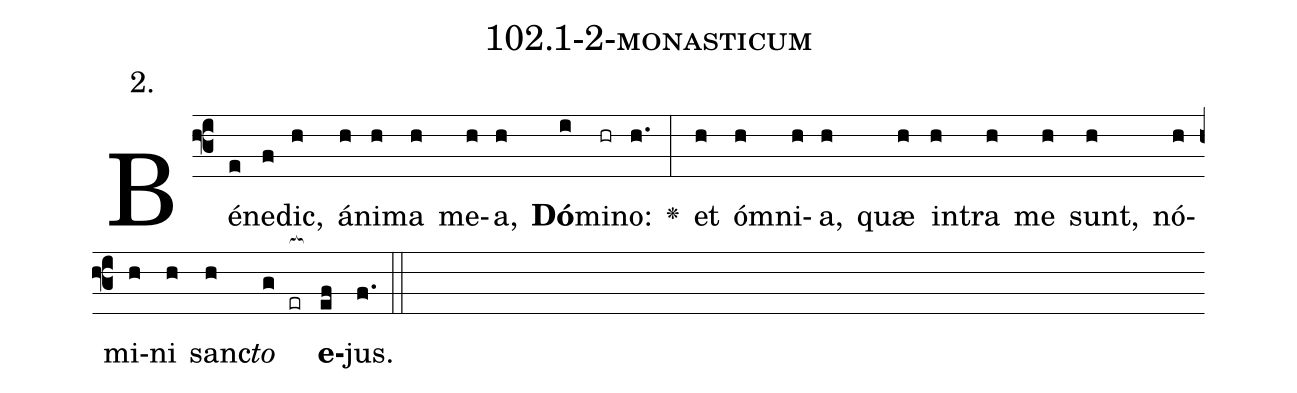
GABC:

name: 102.1-2-monasticum;
annotation: 2.;
%%
(f3)Bé(e)ne(f)dic,(h) á(h)ni(h)ma(h) me(h)a,(h) <b>Dó</b>(i)mi(hr)no:(h.) <v>\greheightstar</v>(:) et(h) óm(h)ni(h)a,(h) quæ(h) in(h)tra(h) me(h) sunt,(h) nó(h)mi(h)ni(h) sanc(h)<i>to</i>(g er[ocb:1{]) <b>e</b>(ef[ocb:0}])jus.(f.) (::)


%E(h) u(h) o(h) u(g) a(ef) e.(f.) (::)
